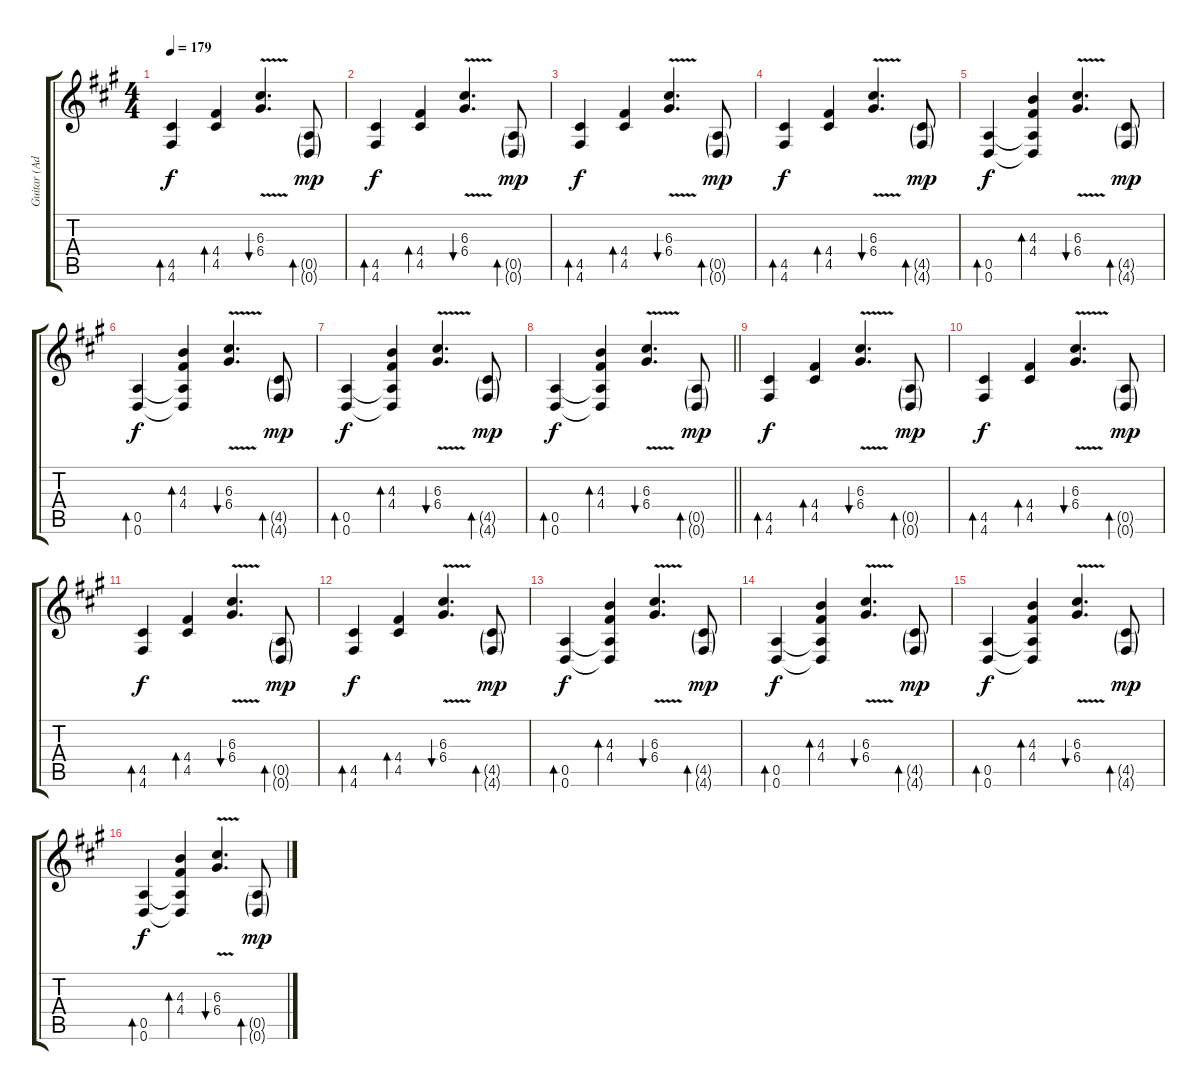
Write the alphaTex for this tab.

\track ("Guitar (Adam Gontier)" "Guitar (Ad") {instrument acousticguitarnylon}
\staff {score tabs}
\tuning (E4 B3 G3 D3 A2 D2) {hide}
\ts (4 4)
\tempo 179
\clef g2
\ks f#minor
(4.5 4.6).4{bd 60 dy f} (4.4 4.5).4{bd 60} (6.3{v} 6.4{v}).4{d bu 60} (0.5{g} 0.6{g}).8{bd 60 dy mp} |
(4.5 4.6).4{bd 60 dy f} (4.4 4.5).4{bd 60} (6.3{v} 6.4{v}).4{d bu 60} (0.5{g} 0.6{g}).8{bd 60 dy mp} |
(4.5 4.6).4{bd 60 dy f} (4.4 4.5).4{bd 60} (6.3{v} 6.4{v}).4{d bu 60} (0.5{g} 0.6{g}).8{bd 60 dy mp} |
(4.5 4.6).4{bd 60 dy f} (4.4 4.5).4{bd 60} (6.3{v} 6.4{v}).4{d bu 60} (4.5{g} 4.6{g}).8{bd 60 dy mp} |
(0.5 0.6).4{bd 60 dy f} (4.3 4.4 0.5{t} 0.6{t}).4{bd 60} (6.3{v} 6.4{v}).4{d bu 60} (4.5{g} 4.6{g}).8{bd 60 dy mp} |
(0.5 0.6).4{bd 60 dy f} (4.3 4.4 0.5{t} 0.6{t}).4{bd 60} (6.3{v} 6.4{v}).4{d bu 60} (4.5{g} 4.6{g}).8{bd 60 dy mp} |
(0.5 0.6).4{bd 60 dy f} (4.3 4.4 0.5{t} 0.6{t}).4{bd 60} (6.3{v} 6.4{v}).4{d bu 60} (4.5{g} 4.6{g}).8{bd 60 dy mp} |
\barLineRight lightlight
(0.5 0.6).4{bd 60 dy f} (4.3 4.4 0.5{t} 0.6{t}).4{bd 60} (6.3{v} 6.4{v}).4{d bu 60} (0.5{g} 0.6{g}).8{bd 60 dy mp} |
(4.5 4.6).4{bd 60 dy f} (4.4 4.5).4{bd 60} (6.3{v} 6.4{v}).4{d bu 60} (0.5{g} 0.6{g}).8{bd 60 dy mp} |
(4.5 4.6).4{bd 60 dy f} (4.4 4.5).4{bd 60} (6.3{v} 6.4{v}).4{d bu 60} (0.5{g} 0.6{g}).8{bd 60 dy mp} |
(4.5 4.6).4{bd 60 dy f} (4.4 4.5).4{bd 60} (6.3{v} 6.4{v}).4{d bu 60} (0.5{g} 0.6{g}).8{bd 60 dy mp} |
(4.5 4.6).4{bd 60 dy f} (4.4 4.5).4{bd 60} (6.3{v} 6.4{v}).4{d bu 60} (4.5{g} 4.6{g}).8{bd 60 dy mp} |
(0.5 0.6).4{bd 60 dy f} (4.3 4.4 0.5{t} 0.6{t}).4{bd 60} (6.3{v} 6.4{v}).4{d bu 60} (4.5{g} 4.6{g}).8{bd 60 dy mp} |
(0.5 0.6).4{bd 60 dy f} (4.3 4.4 0.5{t} 0.6{t}).4{bd 60} (6.3{v} 6.4{v}).4{d bu 60} (4.5{g} 4.6{g}).8{bd 60 dy mp} |
(0.5 0.6).4{bd 60 dy f} (4.3 4.4 0.5{t} 0.6{t}).4{bd 60} (6.3{v} 6.4{v}).4{d bu 60} (4.5{g} 4.6{g}).8{bd 60 dy mp} |
(0.5 0.6).4{bd 60 dy f} (4.3 4.4 0.5{t} 0.6{t}).4{bd 60} (6.3{v} 6.4{v}).4{d bu 60} (0.5{g} 0.6{g}).8{bd 60 dy mp}
